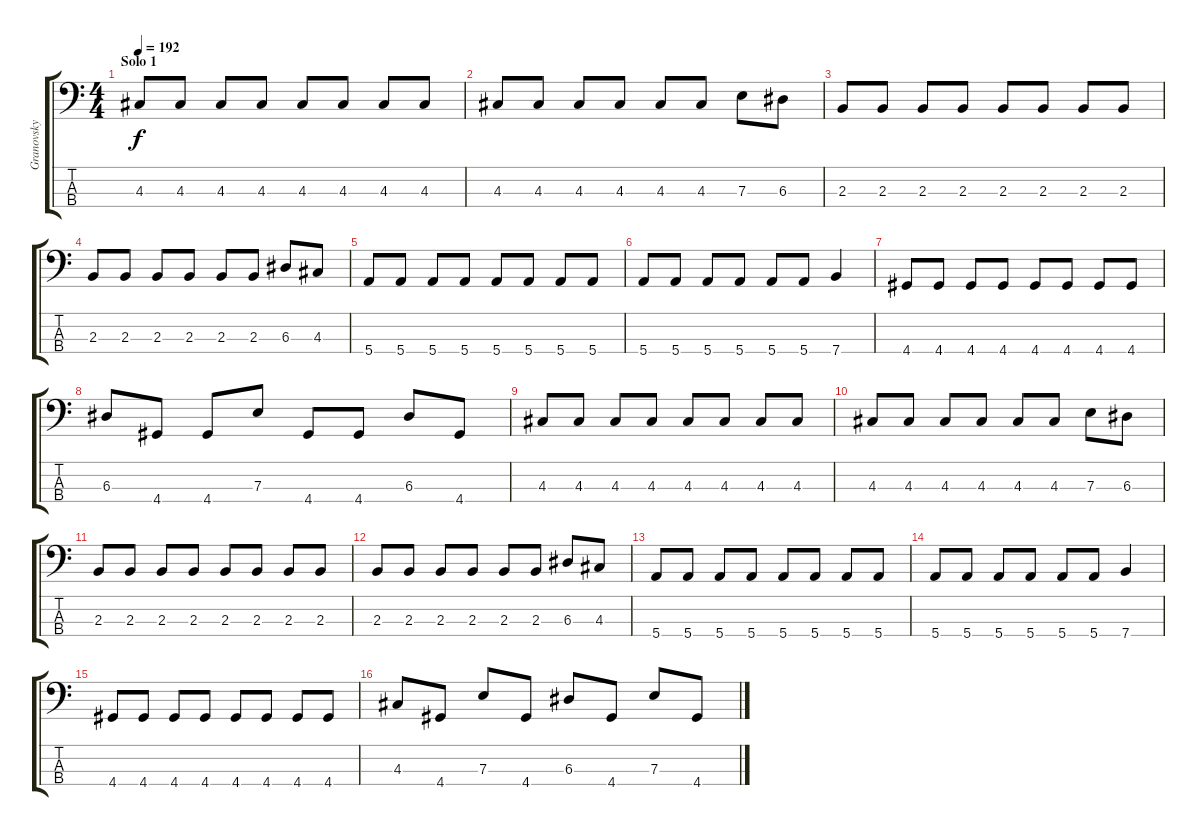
\track ("Granovsky" "Granovsky") {instrument electricbassfinger}
\staff {score tabs}
\tuning (G2 D2 A1 E1) {hide}
\ts (4 4)
\section ("" "Solo 1")
\tempo 192
\clef f4
\ks c
4.3.8{dy f} 4.3.8 4.3.8 4.3.8 4.3.8 4.3.8 4.3.8 4.3.8 |
4.3.8 4.3.8 4.3.8 4.3.8 4.3.8 4.3.8 7.3.8 6.3.8 |
2.3.8 2.3.8 2.3.8 2.3.8 2.3.8 2.3.8 2.3.8 2.3.8 |
2.3.8 2.3.8 2.3.8 2.3.8 2.3.8 2.3.8 6.3.8 4.3.8 |
5.4.8 5.4.8 5.4.8 5.4.8 5.4.8 5.4.8 5.4.8 5.4.8 |
5.4.8 5.4.8 5.4.8 5.4.8 5.4.8 5.4.8 7.4.4 |
4.4.8 4.4.8 4.4.8 4.4.8 4.4.8 4.4.8 4.4.8 4.4.8 |
6.3.8 4.4.8 4.4.8 7.3.8 4.4.8 4.4.8 6.3.8 4.4.8 |
4.3.8 4.3.8 4.3.8 4.3.8 4.3.8 4.3.8 4.3.8 4.3.8 |
4.3.8 4.3.8 4.3.8 4.3.8 4.3.8 4.3.8 7.3.8 6.3.8 |
2.3.8 2.3.8 2.3.8 2.3.8 2.3.8 2.3.8 2.3.8 2.3.8 |
2.3.8 2.3.8 2.3.8 2.3.8 2.3.8 2.3.8 6.3.8 4.3.8 |
5.4.8 5.4.8 5.4.8 5.4.8 5.4.8 5.4.8 5.4.8 5.4.8 |
5.4.8 5.4.8 5.4.8 5.4.8 5.4.8 5.4.8 7.4.4 |
4.4.8 4.4.8 4.4.8 4.4.8 4.4.8 4.4.8 4.4.8 4.4.8 |
4.3.8 4.4.8 7.3.8 4.4.8 6.3.8 4.4.8 7.3.8 4.4.8
